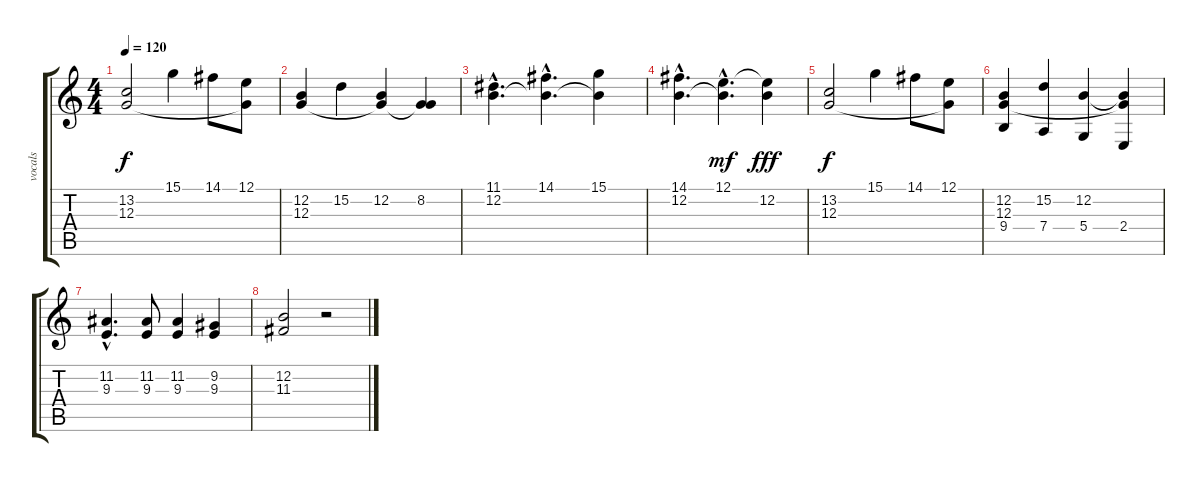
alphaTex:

\track ("vocals " "vocals ") {instrument choiraahs}
\staff {score tabs}
\tuning (E4 B3 G3 D3 A2 E2) {hide}
\ts (4 4)
\tempo 120
\clef g2
\ks c
(13.2 12.3).2{dy f} 15.1.4 14.1.8 (12.1 12.3{t}).8 |
(12.2 12.3).4 15.2.4 (12.2 12.3{t}).4 (8.2 12.3{t}).4 |
(11.1{hac} 12.2{hac}).4{d} (14.1{hac} 12.2{hac t}).4{d} (15.1 12.2{t}).4 |
(14.1{hac} 12.2{hac}).4{d} (12.1{hac} 12.2{hac t}).4{d dy mf} (12.1{t} 12.2).4{dy fff} |
(13.2 12.3).2{dy f} 15.1.4 14.1.8 (12.1 12.3{t}).8 |
(12.2 12.3 9.4).4 (15.2 7.4).4 (12.2 5.4).4 (12.2{t} 12.3{t} 2.4).4 |
(11.2{hac} 9.3{hac}).4{d} (11.2 9.3).8 (11.2 9.3).4 (9.2 9.3).4 |
(12.2 11.3).2 r.2
